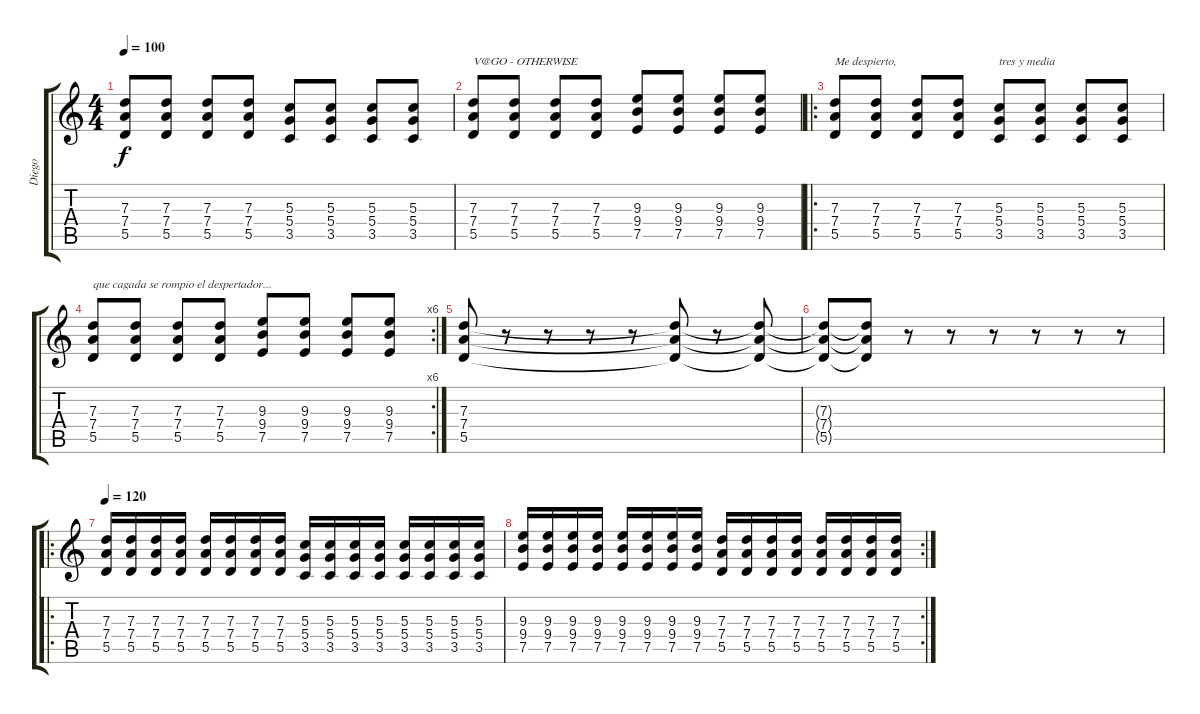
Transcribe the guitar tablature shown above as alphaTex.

\track ("Diego" "Diego") {instrument distortionguitar}
\staff {score tabs}
\tuning (E4 B3 G3 D3 A2 E2) {hide}
\ts (4 4)
\tempo 100
\clef g2
\ks c
(7.3 7.4 5.5).8{dy f instrument distortionguitar} (7.3 7.4 5.5).8 (7.3 7.4 5.5).8 (7.3 7.4 5.5).8 (5.3 5.4 3.5).8 (5.3 5.4 3.5).8 (5.3 5.4 3.5).8 (5.3 5.4 3.5).8 |
(7.3 7.4 5.5).8{txt "V@GO - OTHERWISE"} (7.3 7.4 5.5).8 (7.3 7.4 5.5).8 (7.3 7.4 5.5).8 (9.3 9.4 7.5).8 (9.3 9.4 7.5).8 (9.3 9.4 7.5).8 (9.3 9.4 7.5).8 |
\ro
(7.3 7.4 5.5).8{txt "Me despierto, "} (7.3 7.4 5.5).8 (7.3 7.4 5.5).8 (7.3 7.4 5.5).8 (5.3 5.4 3.5).8{txt "tres y media"} (5.3 5.4 3.5).8 (5.3 5.4 3.5).8 (5.3 5.4 3.5).8 |
\rc 6
(7.3 7.4 5.5).8{txt "que cagada se rompio el despertador..."} (7.3 7.4 5.5).8 (7.3 7.4 5.5).8 (7.3 7.4 5.5).8 (9.3 9.4 7.5).8 (9.3 9.4 7.5).8 (9.3 9.4 7.5).8 (9.3 9.4 7.5).8 |
(7.3 7.4 5.5).8 r.8 r.8 r.8 r.8 (7.3{t} 7.4{t} 5.5{t}).8 r.8 (7.3{t} 7.4{t} 5.5{t}).8 |
(7.3{t} 7.4{t} 5.5{t}).8 (7.3{t} 7.4{t} 5.5{t}).8 r.8 r.8 r.8 r.8 r.8 r.8 |
\ro
\tempo 120
(7.3 7.4 5.5).16 (7.3 7.4 5.5).16 (7.3 7.4 5.5).16 (7.3 7.4 5.5).16 (7.3 7.4 5.5).16 (7.3 7.4 5.5).16 (7.3 7.4 5.5).16 (7.3 7.4 5.5).16 (5.3 5.4 3.5).16 (5.3 5.4 3.5).16 (5.3 5.4 3.5).16 (5.3 5.4 3.5).16 (5.3 5.4 3.5).16 (5.3 5.4 3.5).16 (5.3 5.4 3.5).16 (5.3 5.4 3.5).16 |
\rc 2
(9.3 9.4 7.5).16 (9.3 9.4 7.5).16 (9.3 9.4 7.5).16 (9.3 9.4 7.5).16 (9.3 9.4 7.5).16 (9.3 9.4 7.5).16 (9.3 9.4 7.5).16 (9.3 9.4 7.5).16 (7.3 7.4 5.5).16 (7.3 7.4 5.5).16 (7.3 7.4 5.5).16 (7.3 7.4 5.5).16 (7.3 7.4 5.5).16 (7.3 7.4 5.5).16 (7.3 7.4 5.5).16 (7.3 7.4 5.5).16
